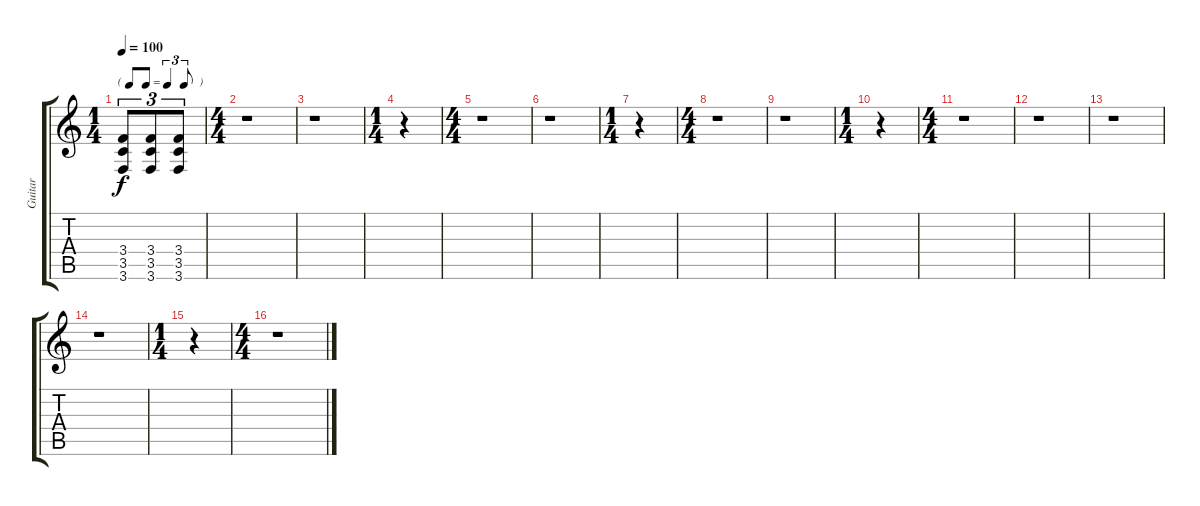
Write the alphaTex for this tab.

\track ("Guitar" "Guitar") {instrument distortionguitar}
\staff {score tabs}
\tuning (E4 B3 G3 D3 A2 D2) {hide}
\ts (1 4)
\tf triplet8th
\tempo 100
\clef g2
\ks c
(3.4 3.5 3.6).8{tu (3 2) dy f} (3.4 3.5 3.6).8{tu (3 2)} (3.4 3.5 3.6).8{tu (3 2)} |
\ts (4 4)
r.1 |
r.1 |
\ts (1 4)
r.4 |
\ts (4 4)
r.1 |
r.1 |
\ts (1 4)
r.4 |
\ts (4 4)
r.1 |
r.1 |
\ts (1 4)
r.4 |
\ts (4 4)
r.1 |
r.1 |
r.1 |
r.1 |
\ts (1 4)
r.4 |
\ts (4 4)
r.1
